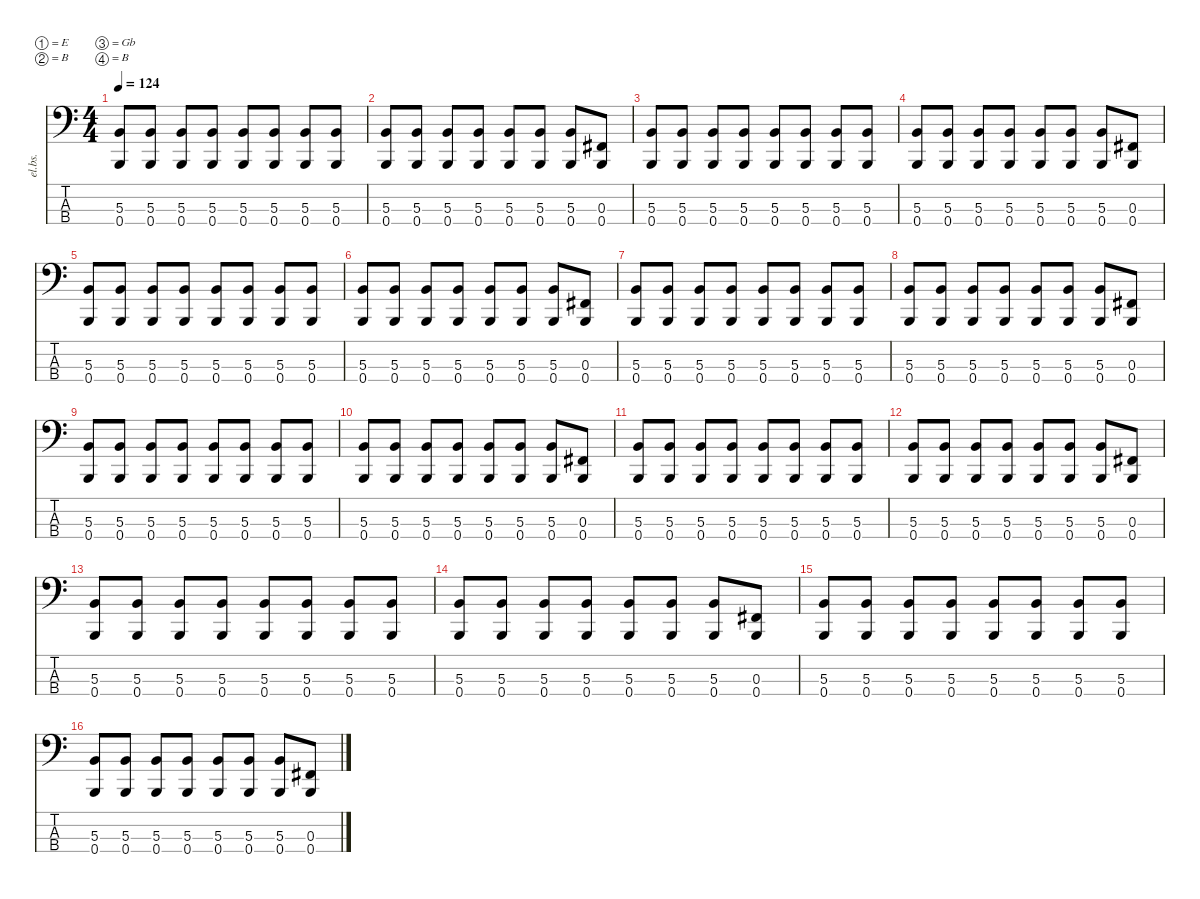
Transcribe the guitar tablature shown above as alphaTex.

\defaultSystemsLayout 4
\hideDynamics
\bracketExtendMode nobrackets
\otherSystemsTrackNameOrientation horizontal
\track ("Bass" "el.bs.") {instrument electricbassfinger}
\staff {score tabs}
\tuning (E2 B1 Gb1 B0)
\ts (4 4)
\tempo 124
\clef f4
\ks c
(5.3 0.4).8{dy f beam Up} (5.3 0.4).8{beam Up} (5.3 0.4).8{beam Up} (5.3 0.4).8{beam Up} (5.3 0.4).8{beam Up} (5.3 0.4).8{beam Up} (5.3 0.4).8{beam Up} (5.3 0.4).8{beam Up} |
(5.3 0.4).8{beam Up} (5.3 0.4).8{beam Up} (5.3 0.4).8{beam Up} (5.3 0.4).8{beam Up} (5.3 0.4).8{beam Up} (5.3 0.4).8{beam Up} (5.3 0.4).8{beam Up} (0.3{acc #} 0.4).8{beam Up} |
(5.3 0.4).8{beam Up} (5.3 0.4).8{beam Up} (5.3 0.4).8{beam Up} (5.3 0.4).8{beam Up} (5.3 0.4).8{beam Up} (5.3 0.4).8{beam Up} (5.3 0.4).8{beam Up} (5.3 0.4).8{beam Up} |
(5.3 0.4).8{beam Up} (5.3 0.4).8{beam Up} (5.3 0.4).8{beam Up} (5.3 0.4).8{beam Up} (5.3 0.4).8{beam Up} (5.3 0.4).8{beam Up} (5.3 0.4).8{beam Up} (0.3{acc #} 0.4).8{beam Up} |
(5.3 0.4).8{beam Up} (5.3 0.4).8{beam Up} (5.3 0.4).8{beam Up} (5.3 0.4).8{beam Up} (5.3 0.4).8{beam Up} (5.3 0.4).8{beam Up} (5.3 0.4).8{beam Up} (5.3 0.4).8{beam Up} |
(5.3 0.4).8{beam Up} (5.3 0.4).8{beam Up} (5.3 0.4).8{beam Up} (5.3 0.4).8{beam Up} (5.3 0.4).8{beam Up} (5.3 0.4).8{beam Up} (5.3 0.4).8{beam Up} (0.3{acc #} 0.4).8{beam Up} |
(5.3 0.4).8{beam Up} (5.3 0.4).8{beam Up} (5.3 0.4).8{beam Up} (5.3 0.4).8{beam Up} (5.3 0.4).8{beam Up} (5.3 0.4).8{beam Up} (5.3 0.4).8{beam Up} (5.3 0.4).8{beam Up} |
(5.3 0.4).8{beam Up} (5.3 0.4).8{beam Up} (5.3 0.4).8{beam Up} (5.3 0.4).8{beam Up} (5.3 0.4).8{beam Up} (5.3 0.4).8{beam Up} (5.3 0.4).8{beam Up} (0.3{acc #} 0.4).8{beam Up} |
(5.3 0.4).8{beam Up} (5.3 0.4).8{beam Up} (5.3 0.4).8{beam Up} (5.3 0.4).8{beam Up} (5.3 0.4).8{beam Up} (5.3 0.4).8{beam Up} (5.3 0.4).8{beam Up} (5.3 0.4).8{beam Up} |
(5.3 0.4).8{beam Up} (5.3 0.4).8{beam Up} (5.3 0.4).8{beam Up} (5.3 0.4).8{beam Up} (5.3 0.4).8{beam Up} (5.3 0.4).8{beam Up} (5.3 0.4).8{beam Up} (0.3{acc #} 0.4).8{beam Up} |
(5.3 0.4).8{beam Up} (5.3 0.4).8{beam Up} (5.3 0.4).8{beam Up} (5.3 0.4).8{beam Up} (5.3 0.4).8{beam Up} (5.3 0.4).8{beam Up} (5.3 0.4).8{beam Up} (5.3 0.4).8{beam Up} |
(5.3 0.4).8{beam Up} (5.3 0.4).8{beam Up} (5.3 0.4).8{beam Up} (5.3 0.4).8{beam Up} (5.3 0.4).8{beam Up} (5.3 0.4).8{beam Up} (5.3 0.4).8{beam Up} (0.3{acc #} 0.4).8{beam Up} |
(5.3 0.4).8{beam Up} (5.3 0.4).8{beam Up} (5.3 0.4).8{beam Up} (5.3 0.4).8{beam Up} (5.3 0.4).8{beam Up} (5.3 0.4).8{beam Up} (5.3 0.4).8{beam Up} (5.3 0.4).8{beam Up} |
(5.3 0.4).8{beam Up} (5.3 0.4).8{beam Up} (5.3 0.4).8{beam Up} (5.3 0.4).8{beam Up} (5.3 0.4).8{beam Up} (5.3 0.4).8{beam Up} (5.3 0.4).8{beam Up} (0.3{acc #} 0.4).8{beam Up} |
(5.3 0.4).8{beam Up} (5.3 0.4).8{beam Up} (5.3 0.4).8{beam Up} (5.3 0.4).8{beam Up} (5.3 0.4).8{beam Up} (5.3 0.4).8{beam Up} (5.3 0.4).8{beam Up} (5.3 0.4).8{beam Up} |
(5.3 0.4).8{beam Up} (5.3 0.4).8{beam Up} (5.3 0.4).8{beam Up} (5.3 0.4).8{beam Up} (5.3 0.4).8{beam Up} (5.3 0.4).8{beam Up} (5.3 0.4).8{beam Up} (0.3{acc #} 0.4).8{beam Up}
